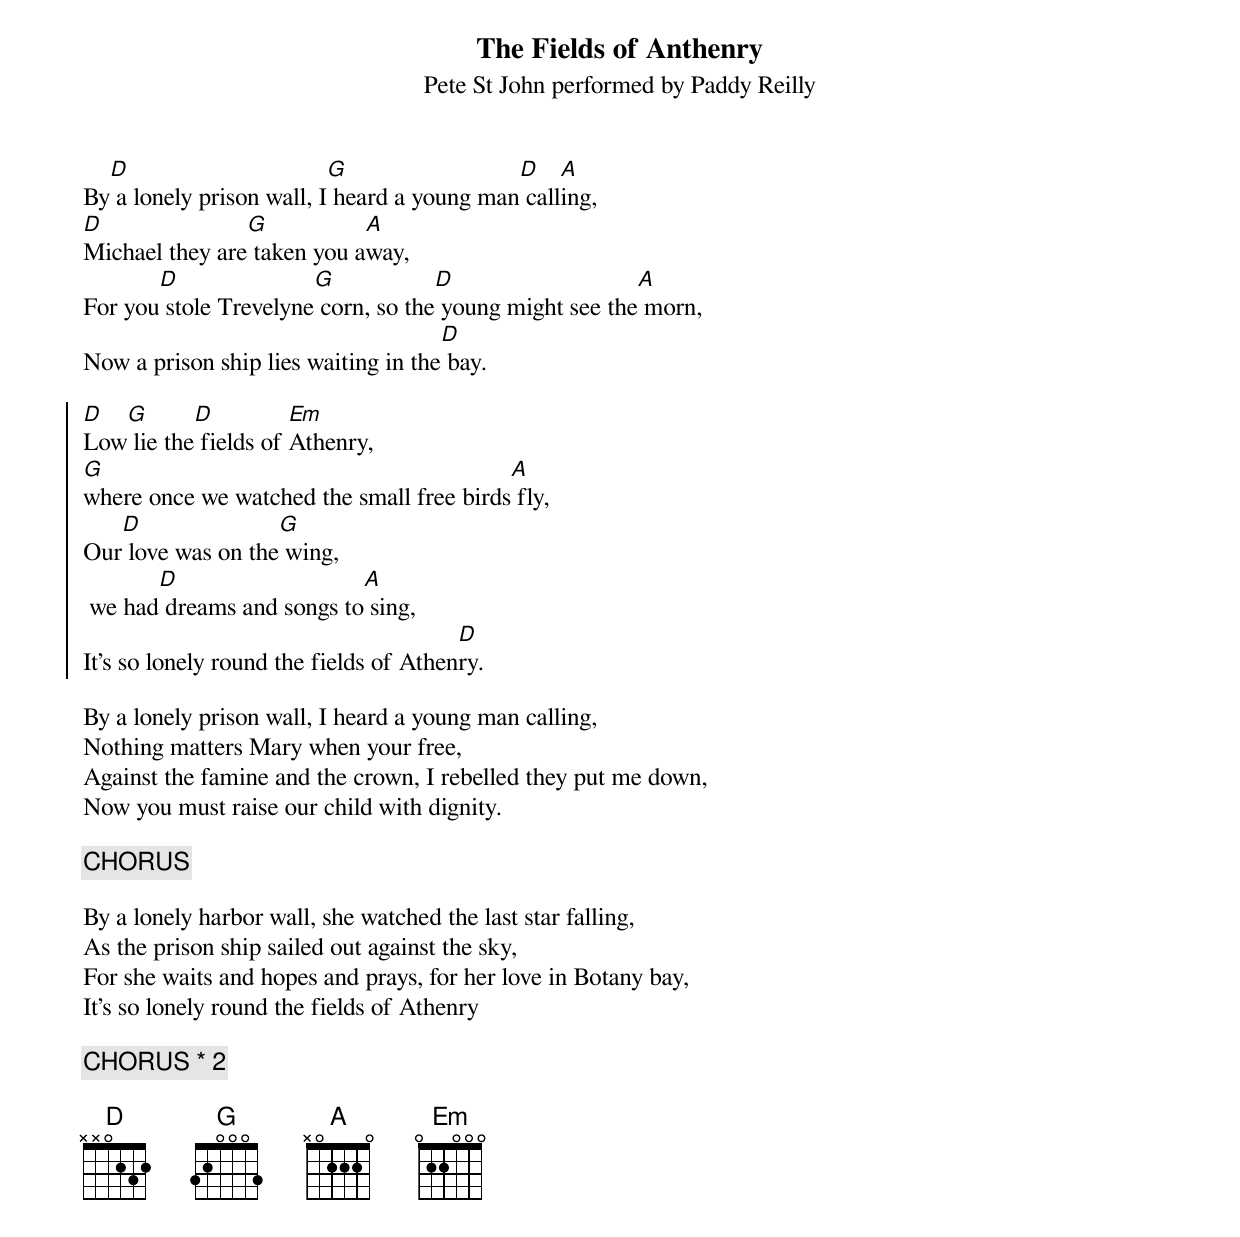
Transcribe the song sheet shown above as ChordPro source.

{title: The Fields of Anthenry}
{subtitle: Pete St John performed by Paddy Reilly}

By[D] a lonely prison wall, I[G] heard a young man[D] call[A]ing,
[D]Michael they are[G] taken you a[A]way,
For you[D] stole Trevelyne[G] corn, so the[D] young might see the[A] morn,
Now a prison ship lies waiting in the[D] bay.

{soc}
[D]Low[G] lie the[D] fields of [Em]Athenry,
[G]where once we watched the small free birds[A] fly,
Our[D] love was on the[G] wing,
 we had[D] dreams and songs to[A] sing,
It's so lonely round the fields of Athen[D]ry.
{eoc}

By a lonely prison wall, I heard a young man calling,
Nothing matters Mary when your free,
Against the famine and the crown, I rebelled they put me down,
Now you must raise our child with dignity.

{c:CHORUS}

By a lonely harbor wall, she watched the last star falling,
As the prison ship sailed out against the sky,
For she waits and hopes and prays, for her love in Botany bay,
It's so lonely round the fields of Athenry

{c:CHORUS * 2}

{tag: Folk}
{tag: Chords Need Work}
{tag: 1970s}
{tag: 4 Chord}
